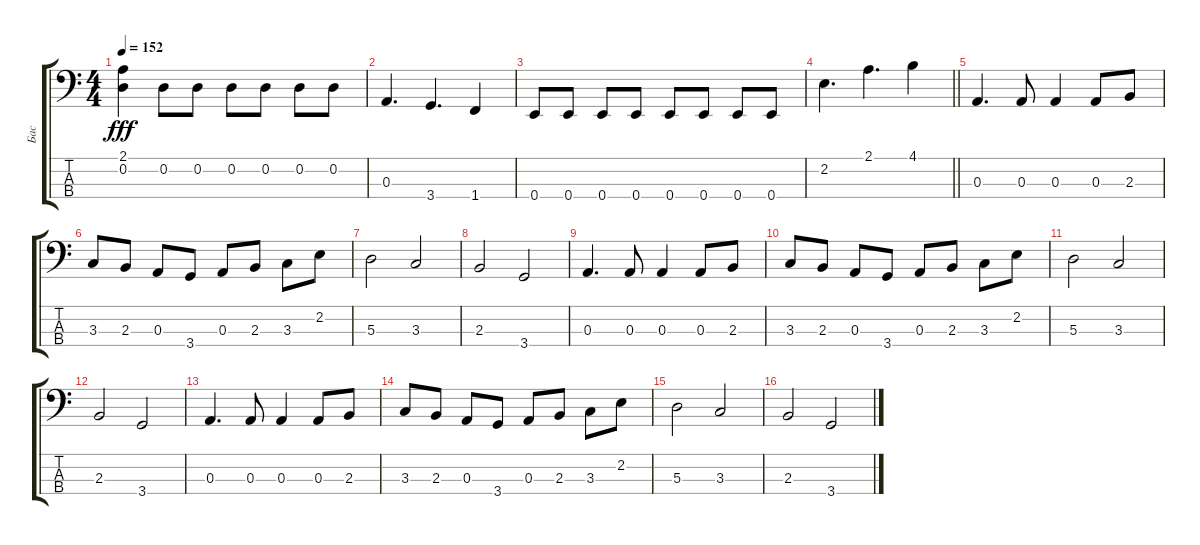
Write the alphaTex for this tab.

\track ("Бас" "Бас") {instrument electricbasspick}
\staff {score tabs}
\tuning (G2 D2 A1 E1) {hide}
\ts (4 4)
\tempo 152
\clef f4
\ks c
(2.1 0.2).4{dy fff} 0.2.8 0.2.8 0.2.8 0.2.8 0.2.8 0.2.8 |
0.3.4{d} 3.4.4{d} 1.4.4 |
0.4.8 0.4.8 0.4.8 0.4.8 0.4.8 0.4.8 0.4.8 0.4.8 |
\barLineRight lightlight
2.2.4{d} 2.1.4{d} 4.1.4 |
0.3.4{d} 0.3.8 0.3.4 0.3.8 2.3.8 |
3.3.8 2.3.8 0.3.8 3.4.8 0.3.8 2.3.8 3.3.8 2.2.8 |
5.3.2 3.3.2 |
2.3.2 3.4.2 |
0.3.4{d} 0.3.8 0.3.4 0.3.8 2.3.8 |
3.3.8 2.3.8 0.3.8 3.4.8 0.3.8 2.3.8 3.3.8 2.2.8 |
5.3.2 3.3.2 |
2.3.2 3.4.2 |
0.3.4{d} 0.3.8 0.3.4 0.3.8 2.3.8 |
3.3.8 2.3.8 0.3.8 3.4.8 0.3.8 2.3.8 3.3.8 2.2.8 |
5.3.2 3.3.2 |
2.3.2 3.4.2
